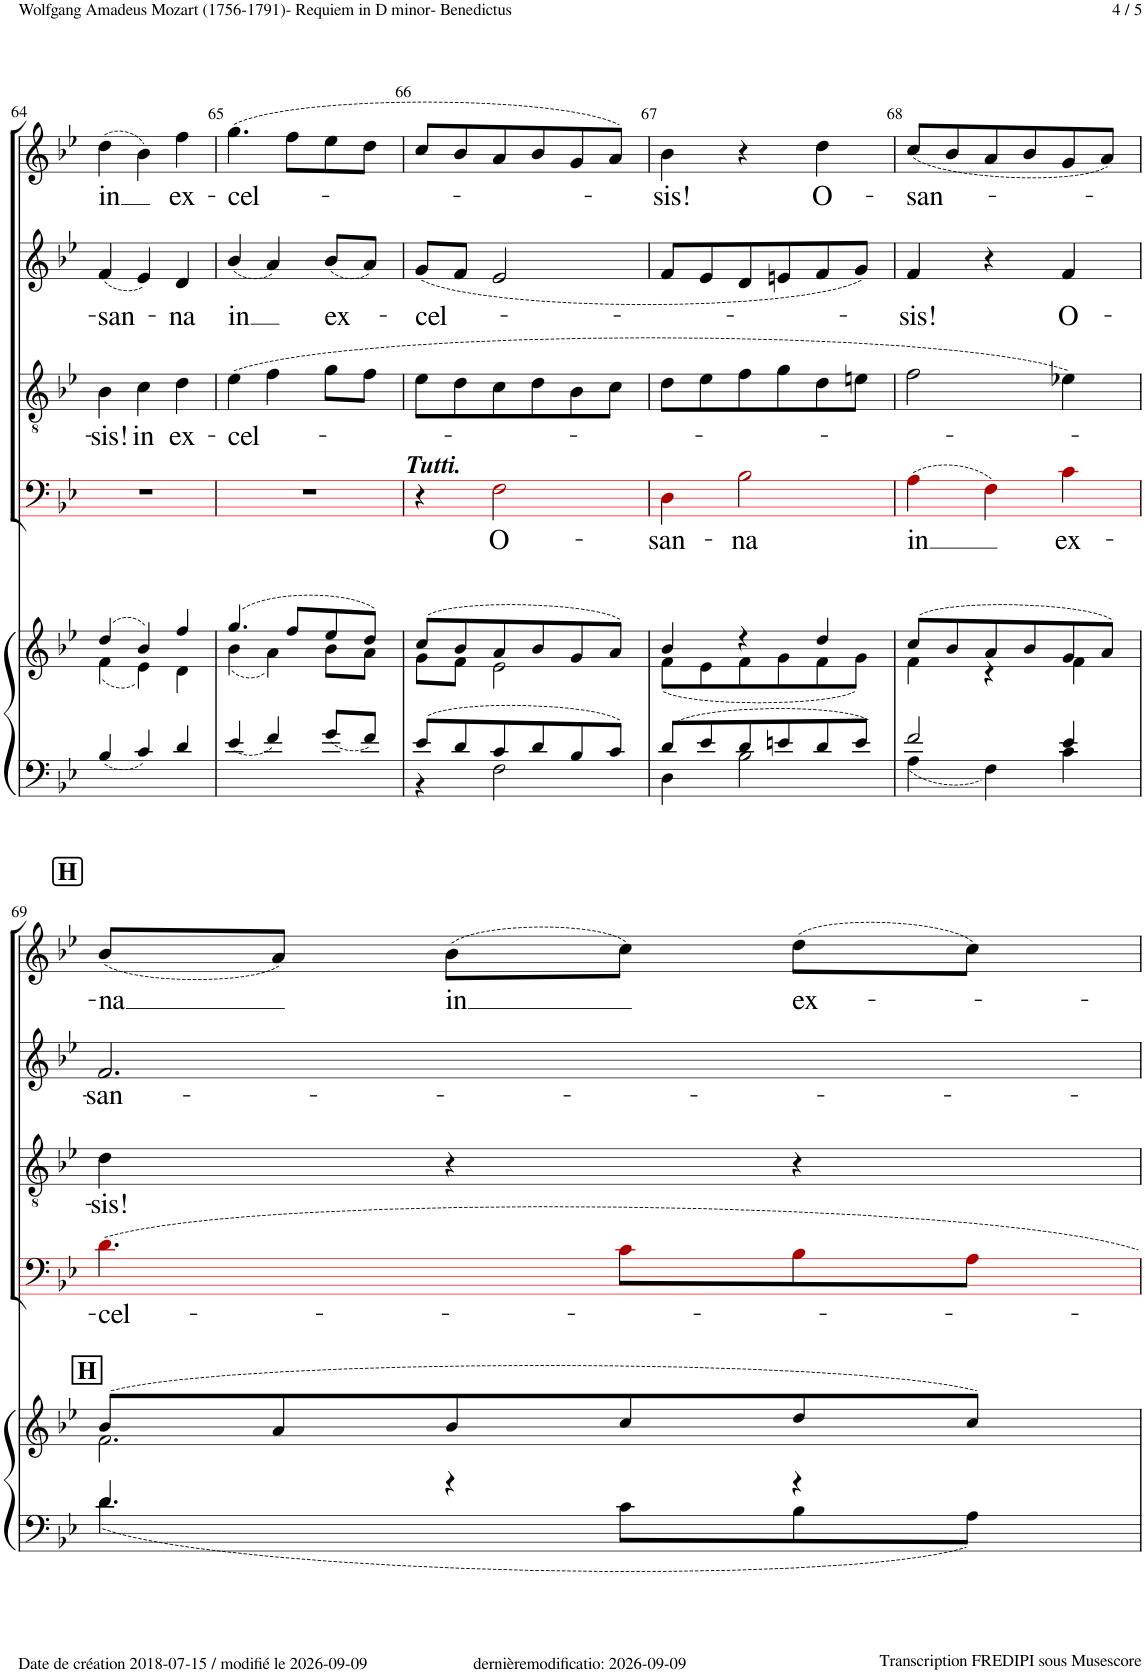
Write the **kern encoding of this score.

**kern	**kern	**kern	**text	**kern	**text	**kern	**text	**kern	**text
*part5	*part5	*part4	*part4	*part3	*part3	*part2	*part2	*part1	*part1
*staff6	*staff5	*staff4	*staff4	*staff3	*staff3	*staff2	*staff2	*staff1	*staff1
*I"Piano	*	*I"Bass	*	*I"Tenor	*	*I"Alto	*	*I"Soprano	*
*I'Pno	*	*	*	*	*	*	*	*	*
!!LO:PB:g=z
*clefF4	*clefG2	*clefF4	*	*clefGv2	*	*clefG2	*	*clefG2	*
*	*	*ITrd8c14	*	*	*	*	*	*	*
*k[b-e-]	*k[b-e-]	*k[b-e-]	*	*k[b-e-]	*	*k[b-e-]	*	*k[b-e-]	*
*M3/4	*M3/4	*M3/4	*	*M3/4	*	*M3/4	*	*M3/4	*
=64	=64	=64	=64	=64	=64	=64	=64	=64	=64
*	*^	*	*	*	*	*	*	*	*
!	!	!	!	!	!	!LO:LY:b	!	!LO:LY:b	!	!LO:LY:b
4B-/	(4dd/	(4f\	2.r	.	4B-'~!\	-sis!	(4f!/	-san-	(4dd!\	in
!	!	!	!	!	!	!LO:LY:b	!	!	!	!
4c/	4b-/)	4e-\)	.	.	4c!\	in	4e-!/)	.	4b-!\)	.
!	!	!	!	!	!	!LO:LY:b	!	!LO:LY:b	!	!LO:LY:b
4d/	4ff/	4d\	.	.	4d!\	ex-	4d!/	-na	4ff!\	ex-
=65	=65	=65	=65	=65	=65	=65	=65	=65	=65	=65
!	!	!	!	!	!	!LO:LY:b	!	!LO:LY:b	!	!LO:LY:b
4e-/	(4.gg/	(4b-\	2.r	.	(4e-!\	-cel-	(4b-!/	in	(4.gg!\	-cel-
4f/	.	4a\)	.	.	4f!\	.	4a!/)	.	.	.
.	8ff/L	.	.	.	.	.	.	.	8ff!\L	.
!	!	!	!	!	!	!	!	!LO:LY:b	!	!
8g/L	8ee-/	8b-\L	.	.	8g!\L	.	(8b-!/L	ex-	8ee-!\	.
8f/J	8dd/J)	8a\J	.	.	8f!\J	.	8a!/J)	.	8dd!\J	.
=66	=66	=66	=66	=66	=66	=66	=66	=66	=66	=66
*^	*	*	*	*	*	*	*	*	*	*
!	!	!	!	!	!	!	!	!	!LO:LY:b	!	!
8e-/L	4r	(8cc/L	8g\L	4r	.	8e-!\L	.	(8g!/L	-cel-	8cc!/L	.
8d/	.	8b-/	8f\J	.	.	8d!\	.	8f!/J	.	8b-!/	.
!	!	!	!	!LO:TX:a:Bi:t=Tutti.	!	!	!	!	!	!	!
!	!	!	!	!	!LO:LY:b	!	!	!	!	!	!
8c/	2F\	8a/	2e-\	2F!i\	O-	8c!\	.	2e-!/	.	8a!/	.
8d/	.	8b-/	.	.	.	8d!\	.	.	.	8b-!/	.
8B-/	.	8g/	.	.	.	8B-!\	.	.	.	8g!/	.
8c/J	.	8a/J)	.	.	.	8c!\J	.	.	.	8a!/J)	.
=67	=67	=67	=67	=67	=67	=67	=67	=67	=67	=67	=67
!	!	!	!	!	!LO:LY:b	!	!	!	!	!	!LO:LY:b
8d/L	4D\	4b-/	(8f\L	4D!i\	-san-	8d!\L	.	8f!/L	.	4b-!\	-sis!
8e-/	.	.	8e-\	.	.	8e-!\	.	8e-!/	.	.	.
!	!	!	!	!	!LO:LY:b	!	!	!	!	!	!
8d/	2B-\	4r	8f\	2B-!i\	-na	8f!\	.	8d!/	.	4r	.
8en/	.	.	8g\	.	.	8g!\	.	8en!/	.	.	.
!	!	!	!	!	!	!	!	!	!	!	!LO:LY:b
8d/	.	4dd/	8f\	.	.	8d!\	.	8f!/	.	4dd!\	O-
8e/J	.	.	8g\J)	.	.	8en!\J	.	8g!/J)	.	.	.
=68	=68	=68	=68	=68	=68	=68	=68	=68	=68	=68	=68
!	!	!	!	!	!LO:LY:b	!	!	!	!LO:LY:b	!	!LO:LY:b
2f/	4A\	(8cc/L	4f\	(4A!i\	in	2f!\	.	4f!/	-sis!	(8cc!/L	-san-
.	.	8b-/	.	.	.	.	.	.	.	8b-!/	.
.	4F\	8a/	4r	4F!i\)	.	.	.	4r	.	8a!/	.
.	.	8b-/	.	.	.	.	.	.	.	8b-!/	.
!	!	!	!	!	!LO:LY:b	!	!	!	!LO:LY:b	!	!
4e-/	4c\	8g/	4f\	4c!i\	ex-	4e-X!\)	.	4f!/	O-	8g!/	.
.	.	8a/J)	.	.	.	.	.	.	.	8a!/J)	.
!!LO:LB:g=z
!!LO:REH:place=s1:a:B:cj:fs=14:t=H
=69	=69	=69	=69	=69	=69	=69	=69	=69	=69	=69	=69
!	!	!LO:TX:a:B:t=H	!	!	!	!	!	!	!	!	!
!	!LO:N:head=solid	!	!	!	!LO:LY:b	!	!LO:LY:b	!	!LO:LY:b	!	!LO:LY:b
4d/	4.d\	(8b-/L	2.f\	4.d!i\	-cel-	4d!\	-sis!	2.f!/	-san-	(8b-!/L	-na
.	.	8a/	.	.	.	.	.	.	.	8a!/J)	.
!	!	!	!	!	!	!	!	!	!	!	!LO:LY:b
4r	.	8b-/	.	.	.	4r	.	.	.	(8b-!\L	in
.	8c\L	8cc/	.	8c!i\L	.	.	.	.	.	8cc!\J)	.
!	!	!	!	!	!	!	!	!	!	!	!LO:LY:b
4r	8B-\	8dd/	.	8B-!i\	.	4r	.	.	.	(8dd!\L	ex-
.	8A\J	8cc/J)	.	8A!i\J	.	.	.	.	.	8cc!\J)	.
*v	*v	*	*	*	*	*	*	*	*	*	*
*	*v	*v	*	*	*	*	*	*	*	*
=	=	=	=	=	=	=	=	=	=
*-	*-	*-	*-	*-	*-	*-	*-	*-	*-
